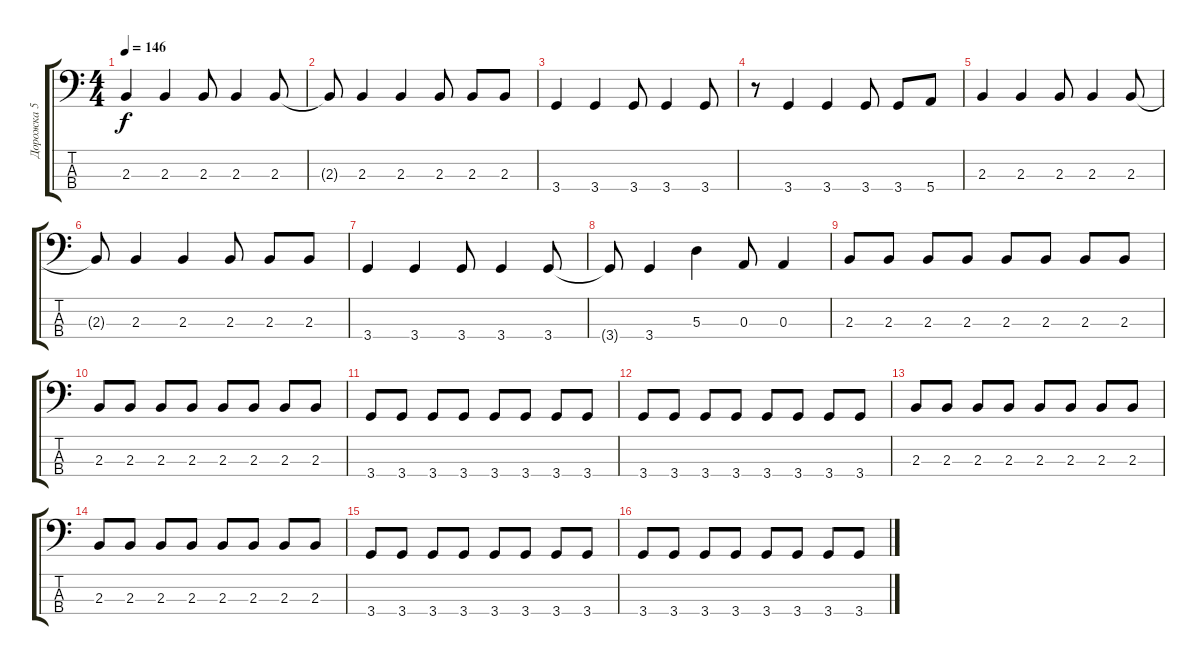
\track ("Дорожка 5" "Дорожка 5") {instrument electricbassfinger}
\staff {score tabs}
\tuning (G2 D2 A1 E1) {hide}
\ts (4 4)
\tempo 146
\clef f4
\ks c
2.3.4{dy f} 2.3.4 2.3.8 2.3.4 2.3.8 |
2.3{t}.8 2.3.4 2.3.4 2.3.8 2.3.8 2.3.8 |
3.4.4 3.4.4 3.4.8 3.4.4 3.4.8 |
r.8 3.4.4 3.4.4 3.4.8 3.4.8 5.4.8 |
2.3.4 2.3.4 2.3.8 2.3.4 2.3.8 |
2.3{t}.8 2.3.4 2.3.4 2.3.8 2.3.8 2.3.8 |
3.4.4 3.4.4 3.4.8 3.4.4 3.4.8 |
3.4{t}.8 3.4.4 5.3.4 0.3.8 0.3.4 |
2.3.8 2.3.8 2.3.8 2.3.8 2.3.8 2.3.8 2.3.8 2.3.8 |
2.3.8 2.3.8 2.3.8 2.3.8 2.3.8 2.3.8 2.3.8 2.3.8 |
3.4.8 3.4.8 3.4.8 3.4.8 3.4.8 3.4.8 3.4.8 3.4.8 |
3.4.8 3.4.8 3.4.8 3.4.8 3.4.8 3.4.8 3.4.8 3.4.8 |
2.3.8 2.3.8 2.3.8 2.3.8 2.3.8 2.3.8 2.3.8 2.3.8 |
2.3.8 2.3.8 2.3.8 2.3.8 2.3.8 2.3.8 2.3.8 2.3.8 |
3.4.8 3.4.8 3.4.8 3.4.8 3.4.8 3.4.8 3.4.8 3.4.8 |
3.4.8 3.4.8 3.4.8 3.4.8 3.4.8 3.4.8 3.4.8 3.4.8
